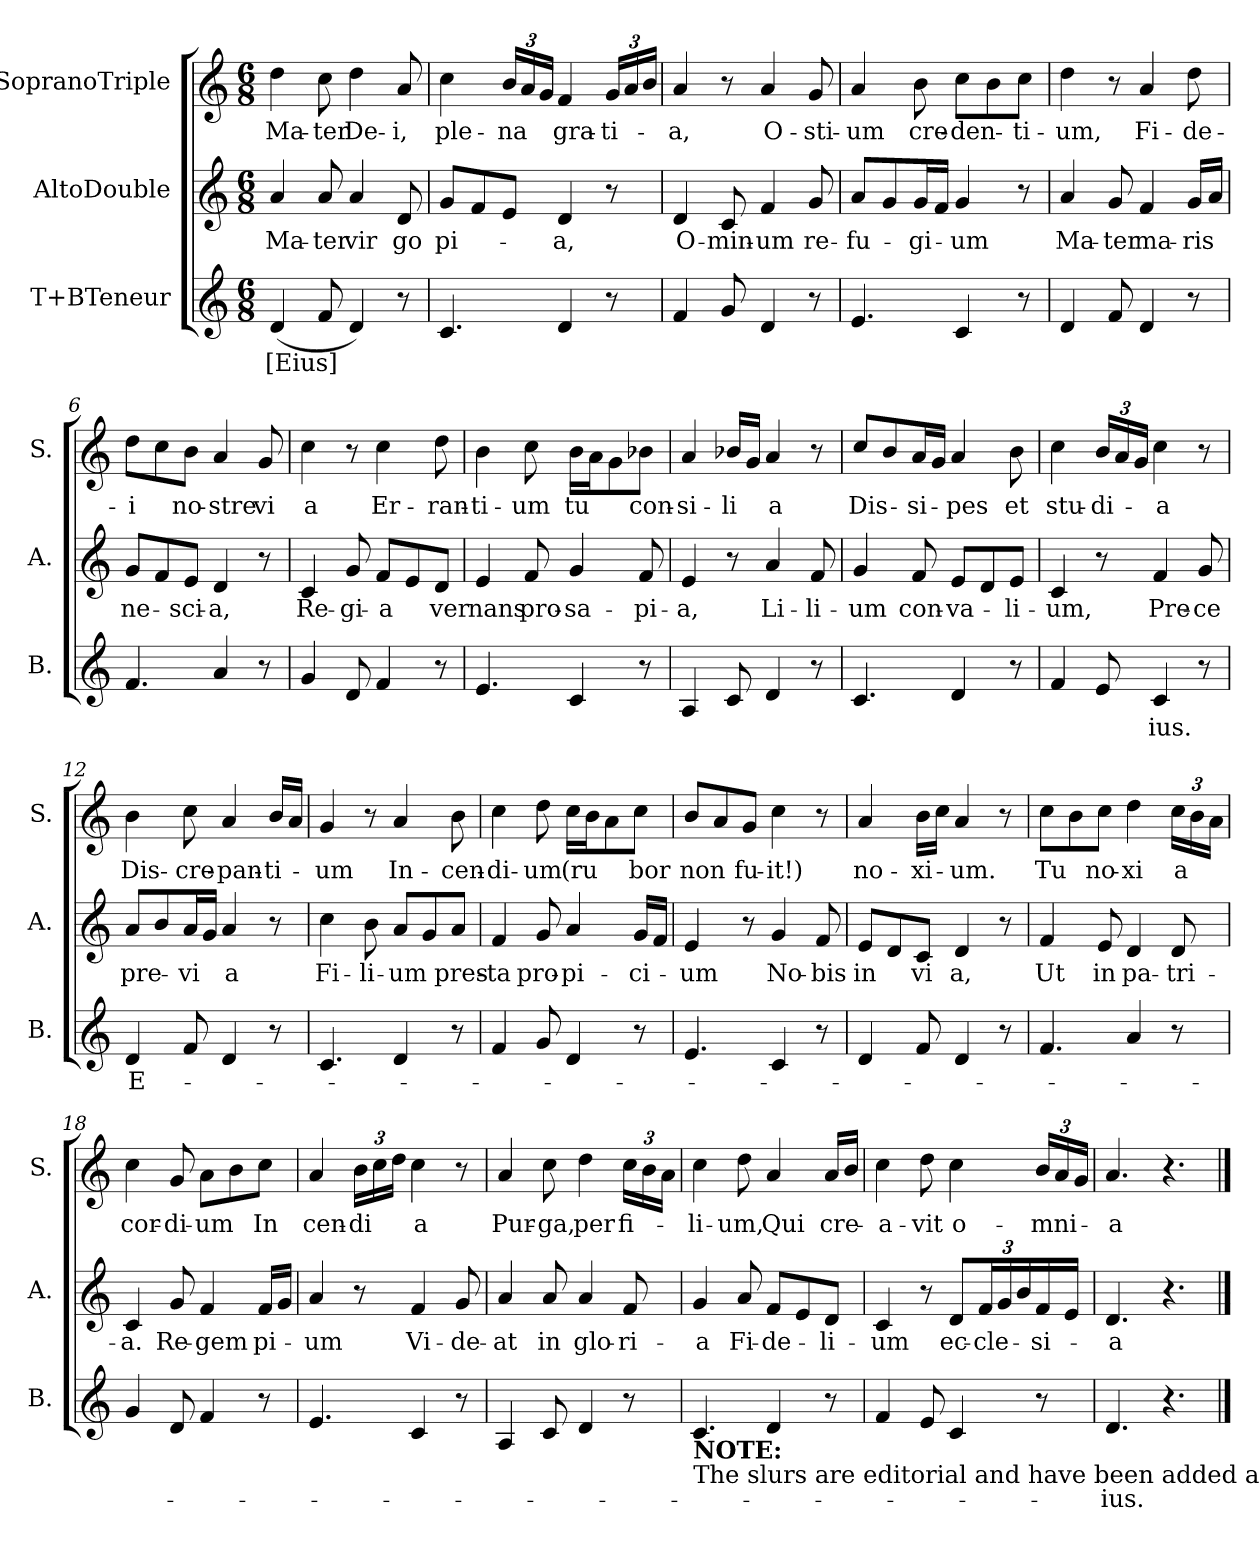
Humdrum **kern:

**kern	**text	**kern	**text	**kern	**text
*part3	*part3	*part2	*part2	*part1	*part1
*staff3	*staff3	*staff2	*staff2	*staff1	*staff1
*I"T+BTeneur	*	*I"AltoDouble	*	*I"SopranoTriple	*
*I'B.	*	*I'A.	*	*I'S.	*
*clefG2	*	*clefG2	*	*clefG2	*
*k[]	*	*k[]	*	*k[]	*
*C:	*	*C:	*	*C:	*
*M6/8	*	*M6/8	*	*M6/8	*
=1	=1	=1	=1	=1	=1
!	!LO:LY:b	!	!LO:LY:b	!	!LO:LY:b
(>4d/	-[Eius]	4a/	Ma-	4dd\	Ma-
!	!	!	!LO:LY:b	!	!LO:LY:b
8f/	.	8a/	-ter	8cc\	-ter
!	!	!	!LO:LY:b	!	!LO:LY:b
4d/)	.	4a/	vir	4dd\	De-
!	!	!	!LO:LY:b	!	!LO:LY:b
8r	.	8d/	go	8a/	-i,
=2	=2	=2	=2	=2	=2
!	!	!	!LO:LY:b	!	!LO:LY:b
4.c/	.	8g/L	pi-	4cc\	ple-
.	.	8f/	.	.	.
*	*	*	*	*Xbrackettup	*
!	!	!	!	!	!LO:LY:b
.	.	8e/J	.	24b/LL	-na
.	.	.	.	24a/	.
.	.	.	.	24g/JJ	.
!	!	!	!LO:LY:b	!	!LO:LY:b
4d/	.	4d/	-a,	4f/	gra-
!	!	!	!	!	!LO:LY:b
8r	.	8r	.	24g/LL	-ti-
.	.	.	.	24a/	.
.	.	.	.	24b/JJ	.
=3	=3	=3	=3	=3	=3
!	!	!	!LO:LY:b	!	!LO:LY:b
4f/	.	4d/	O-	4a/	-a,
!	!	!	!LO:LY:b	!	!
8g/	.	8c/	-min-	8r	.
!	!	!	!LO:LY:b	!	!LO:LY:b
4d/	.	4f/	um	4a/	O-
!	!	!	!LO:LY:b	!	!LO:LY:b
8r	.	8g/	re-	8g/	-sti-
=4	=4	=4	=4	=4	=4
!	!	!	!LO:LY:b	!	!LO:LY:b
4.e/	.	8a/L	-fu-	4a/	-um
.	.	8g/	.	.	.
!	!	!	!LO:LY:b	!	!LO:LY:b
.	.	16g/L	-gi-	8b\	cre-
.	.	16f/JJ	.	.	.
!	!	!	!LO:LY:b	!	!LO:LY:b
4c/	.	4g/	-um	8cc\L	-den-
.	.	.	.	8b\	.
!	!	!	!	!	!LO:LY:b
8r	.	8r	.	8cc\J	-ti-
!!LO:LB:g=z
=5	=5	=5	=5	=5	=5
!	!	!	!LO:LY:b	!	!LO:LY:b
4d/	.	4a/	Ma-	4dd\	-um,
!	!	!	!LO:LY:b	!	!
8f/	.	8g/	-ter	8r	.
!	!	!	!LO:LY:b	!	!LO:LY:b
4d/	.	4f/	ma-	4a/	Fi-
!	!	!	!LO:LY:b	!	!LO:LY:b
8r	.	16g/LL	-ris	8dd\	-de-
.	.	16a/JJ	.	.	.
=6	=6	=6	=6	=6	=6
!	!	!	!LO:LY:b	!	!LO:LY:b
4.f/	.	8g/L	ne-	8dd\L	-i
.	.	8f/	.	8cc\	.
!	!	!	!LO:LY:b	!	!LO:LY:b
.	.	8e/J	-sci-	8b\J	no-
!	!	!	!LO:LY:b	!	!LO:LY:b
4a/	.	4d/	-a,	4a/	-stre
!	!	!	!	!	!LO:LY:b
8r	.	8r	.	8g/	vi
=7	=7	=7	=7	=7	=7
!	!	!	!LO:LY:b	!	!LO:LY:b
4g/	.	4c/	Re-	4cc\	a
!	!	!	!LO:LY:b	!	!
8d/	.	8g/	-gi-	8r	.
!	!	!	!LO:LY:b	!	!LO:LY:b
4f/	.	8f/L	-a	4cc\	Er-
.	.	8e/	.	.	.
!	!	!	!LO:LY:b	!	!LO:LY:b
8r	.	8d/J	ver	8dd\	-ran-
=8	=8	=8	=8	=8	=8
!	!	!	!LO:LY:b	!	!LO:LY:b
4.e/	.	4e/	nans	4b\	-ti-
!	!	!	!LO:LY:b	!	!LO:LY:b
.	.	8f/	pro-	8cc\	-um
!	!	!	!LO:LY:b	!	!LO:LY:b
4c/	.	4g/	-sa-	16b\LL	tu
.	.	.	.	16a\J	.
.	.	.	.	8g\	.
!	!	!	!LO:LY:b	!	!LO:LY:b
8r	.	8f/	-pi-	8b-X\J	con-
=9	=9	=9	=9	=9	=9
!	!	!	!LO:LY:b	!	!LO:LY:b
4A/	.	4e/	-a,	4a/	-si-
!	!	!	!	!	!LO:LY:b
8c/	.	8r	.	16b-X/LL	-li
.	.	.	.	16g/JJ	.
!	!	!	!LO:LY:b	!	!LO:LY:b
4d/	.	4a/	Li-	4a/	a
!	!	!	!LO:LY:b	!	!
8r	.	8f/	-li-	8r	.
!!LO:LB:g=z
=10	=10	=10	=10	=10	=10
!	!	!	!LO:LY:b	!	!LO:LY:b
4.c/	.	4g/	-um	8cc/L	Dis-
.	.	.	.	8b/	.
!	!	!	!LO:LY:b	!	!LO:LY:b
.	.	8f/	con-	16a/L	-si-
.	.	.	.	16g/JJ	.
!	!	!	!LO:LY:b	!	!LO:LY:b
4d/	.	8e/L	-va-	4a/	-pes
.	.	8d/	.	.	.
!	!	!	!LO:LY:b	!	!LO:LY:b
8r	.	8e/J	-li-	8b\	et
=11	=11	=11	=11	=11	=11
!	!	!	!LO:LY:b	!	!LO:LY:b
4f/	.	4c/	-um,	4cc\	stu-
!	!	!	!	!	!LO:LY:b
8e/	.	8r	.	24b/LL	-di-
.	.	.	.	24a/	.
.	.	.	.	24g/JJ	.
!	!LO:LY:b	!	!LO:LY:b	!	!LO:LY:b
4c/	ius.	4f/	Pre-	4cc\	-a
!	!	!	!LO:LY:b	!	!
8r	.	8g/	-ce	8r	.
=12	=12	=12	=12	=12	=12
!	!LO:LY:b	!	!LO:LY:b	!	!LO:LY:b
4d/	E-	8a/L	pre-	4b\	Dis-
.	.	8b/	.	.	.
!	!	!	!LO:LY:b	!	!LO:LY:b
8f/	.	16a/L	-vi	8cc\	-cre-
.	.	16g/JJ	.	.	.
!	!	!	!LO:LY:b	!	!LO:LY:b
4d/	.	4a/	a	4a/	-pan-
!	!	!	!	!	!LO:LY:b
8r	.	8r	.	16b/LL	-ti-
.	.	.	.	16a/JJ	.
=13	=13	=13	=13	=13	=13
!	!	!	!LO:LY:b	!	!LO:LY:b
4.c/	.	4cc\	Fi-	4g/	-um
!	!	!	!LO:LY:b	!	!
.	.	8b\	-li-	8r	.
!	!	!	!LO:LY:b	!	!LO:LY:b
4d/	.	8a/L	-um	4a/	In-
.	.	8g/	.	.	.
!	!	!	!LO:LY:b	!	!LO:LY:b
8r	.	8a/J	pres-	8b\	-cen-
!!LO:LB:g=z
=14	=14	=14	=14	=14	=14
!	!	!	!LO:LY:b	!	!LO:LY:b
4f/	.	4f/	-ta	4cc\	-di-
!	!	!	!LO:LY:b	!	!LO:LY:b
8g/	.	8g/	pro-	8dd\	-um
!	!	!	!LO:LY:b	!	!LO:LY:b
4d/	.	4a/	-pi-	16cc\LL	(ru
.	.	.	.	16b\J	.
.	.	.	.	8a\	.
!	!	!	!LO:LY:b	!	!LO:LY:b
8r	.	16g/LL	-ci-	8cc\J	bor
.	.	16f/JJ	.	.	.
=15	=15	=15	=15	=15	=15
!	!	!	!LO:LY:b	!	!LO:LY:b
4.e/	.	4e/	-um	8b/L	non
.	.	.	.	8a/	.
!	!	!	!	!	!LO:LY:b
.	.	8r	.	8g/J	fu-
!	!	!	!LO:LY:b	!	!LO:LY:b
4c/	.	4g/	No-	4cc\	-it!)
!	!	!	!LO:LY:b	!	!
8r	.	8f/	-bis	8r	.
=16	=16	=16	=16	=16	=16
!	!	!	!LO:LY:b	!	!LO:LY:b
4d/	.	8e/L	in	4a/	no-
.	.	8d/	.	.	.
!	!	!	!LO:LY:b	!	!LO:LY:b
8f/	.	8c/J	vi	16b\LL	-xi-
.	.	.	.	16cc\JJ	.
!	!	!	!LO:LY:b	!	!LO:LY:b
4d/	.	4d/	a,	4a/	-um.
8r	.	8r	.	8r	.
=17	=17	=17	=17	=17	=17
!	!	!	!LO:LY:b	!	!LO:LY:b
4.f/	.	4f/	Ut	8cc\L	Tu
.	.	.	.	8b\	.
!	!	!	!LO:LY:b	!	!LO:LY:b
.	.	8e/	in	8cc\J	no-
!	!	!	!LO:LY:b	!	!LO:LY:b
4a/	.	4d/	pa-	4dd\	-xi
!	!	!	!LO:LY:b	!	!LO:LY:b
8r	.	8d/	-tri-	24cc\LL	a
.	.	.	.	24b\	.
.	.	.	.	24a\JJ	.
!!LO:PB:g=z
=18	=18	=18	=18	=18	=18
!	!	!	!LO:LY:b	!	!LO:LY:b
4g/	.	4c/	-a.	4cc\	cor-
!	!	!	!LO:LY:b	!	!LO:LY:b
8d/	.	8g/	Re-	8g/	-di-
!	!	!	!LO:LY:b	!	!LO:LY:b
4f/	.	4f/	-gem	8a\L	-um
.	.	.	.	8b\	.
!	!	!	!LO:LY:b	!	!LO:LY:b
8r	.	16f/LL	pi-	8cc\J	In
.	.	16g/JJ	.	.	.
=19	=19	=19	=19	=19	=19
!	!	!	!LO:LY:b	!	!LO:LY:b
4.e/	.	4a/	-um	4a/	cen-
!	!	!	!	!	!LO:LY:b
.	.	8r	.	24b\LL	-di
.	.	.	.	24cc\	.
.	.	.	.	24dd\JJ	.
!	!	!	!LO:LY:b	!	!LO:LY:b
4c/	.	4f/	Vi-	4cc\	a
!	!	!	!LO:LY:b	!	!
8r	.	8g/	-de-	8r	.
=20	=20	=20	=20	=20	=20
!	!	!	!LO:LY:b	!	!LO:LY:b
4A/	.	4a/	-at	4a/	Pur-
!	!	!	!LO:LY:b	!	!LO:LY:b
8c/	.	8a/	in	8cc\	-ga,
!	!	!	!LO:LY:b	!	!LO:LY:b
4d/	.	4a/	glo-	4dd\	per
!	!	!	!LO:LY:b	!	!LO:LY:b
8r	.	8f/	-ri-	24cc\LL	fi-
.	.	.	.	24b\	.
.	.	.	.	24a\JJ	.
!!LO:LB:g=z
=21	=21	=21	=21	=21	=21
!LO:TX:b:B:t=NOTE&colon;	!	!	!	!	!
!LO:TX:b:t=The slurs are editorial and have been added as a suggestion for performance	!	!	!	!	!
!	!	!	!LO:LY:b	!	!LO:LY:b
4.c/	.	4g/	-a	4cc\	-li-
!	!	!	!LO:LY:b	!	!LO:LY:b
.	.	8a/	Fi-	8dd\	-um,
!	!	!	!LO:LY:b	!	!LO:LY:b
4d/	.	8f/L	-de-	4a/	Qui
.	.	8e/	.	.	.
!	!	!	!LO:LY:b	!	!LO:LY:b
8r	.	8d/J	-li-	16a/LL	cre-
.	.	.	.	16b/JJ	.
=22	=22	=22	=22	=22	=22
!	!	!	!LO:LY:b	!	!LO:LY:b
4f/	.	4c/	-um	4cc\	-a-
!	!	!	!	!	!LO:LY:b
8e/	.	8r	.	8dd\	-vit
!	!	!	!LO:LY:b	!	!LO:LY:b
4c/	.	8d/L	ec-	4cc\	o-
*	*	*Xbrackettup	*	*	*
!	!	!	!LO:LY:b	!	!
.	.	24f/L	-cle-	.	.
.	.	24g/	.	.	.
.	.	24b/	.	.	.
!	!	!	!LO:LY:b	!	!LO:LY:b
8r	.	16f/	-si-	24b/LL	-mni-
.	.	.	.	24a/	.
.	.	16e/JJ	.	.	.
.	.	.	.	24g/JJ	.
=23	=23	=23	=23	=23	=23
!	!LO:LY:b	!	!LO:LY:b	!	!LO:LY:b
4.d/	-ius.	4.d/	-a	4.a/	-a
4.r	.	4.r	.	4.r	.
==	==	==	==	==	==
*-	*-	*-	*-	*-	*-
